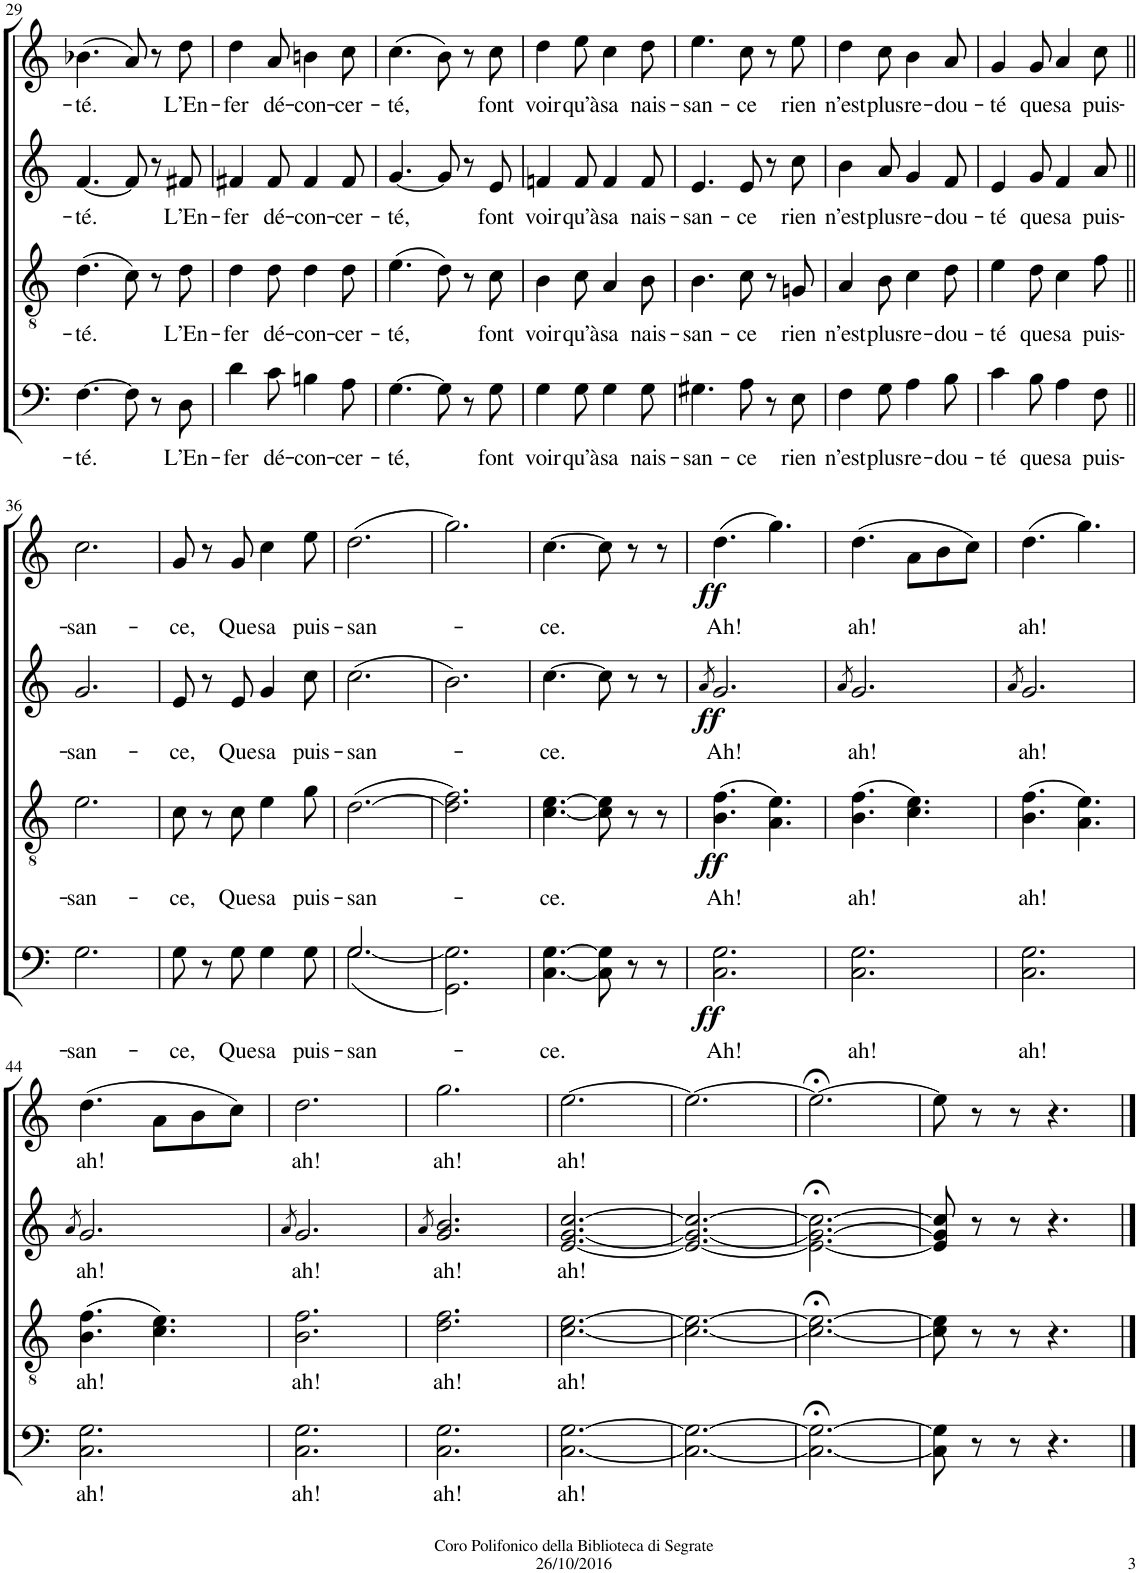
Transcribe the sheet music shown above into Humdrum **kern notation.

**kern	**text	**dynam	**kern	**text	**dynam	**kern	**text	**dynam	**kern	**text	**dynam
*part4	*part4	*part4	*part3	*part3	*part3	*part2	*part2	*part2	*part1	*part1	*part1
*staff4	*staff4	*staff4	*staff3	*staff3	*staff3	*staff2	*staff2	*staff2	*staff1	*staff1	*staff1
*I"Bassi	*	*	*I"Tenori	*	*	*I"Contralti	*	*	*I"Soprani	*	*
!!LO:PB:g=z
*clefF4	*	*	*clefGv2	*	*	*clefG2	*	*	*clefG2	*	*
*	*	*	*	*	*	*	*	*	*Trd1c2	*	*
*k[]	*	*	*k[]	*	*	*k[]	*	*	*k[]	*	*
*M6/8	*	*	*M6/8	*	*	*M6/8	*	*	*M6/8	*	*
=29	=29	=29	=29	=29	=29	=29	=29	=29	=29	=29	=29
!	!LO:LY:b	!	!	!LO:LY:b	!	!	!LO:LY:b	!	!	!LO:LY:b	!
[4.F\	-té.	.	(4.d\	-té.	.	[4.f/	-té.	.	(4.b-X\	-té.	.
8F\]	.	.	8c\)	.	.	8f/]	.	.	8a/)	.	.
8r	.	.	8r	.	.	8r	.	.	8r	.	.
!	!LO:LY:b	!	!	!LO:LY:b	!	!	!LO:LY:b	!	!	!LO:LY:b	!
8D\	L’En-	.	8d\	L’En-	.	8f#X/	L’En-	.	8dd\	L’En-	.
=30	=30	=30	=30	=30	=30	=30	=30	=30	=30	=30	=30
!	!LO:LY:b	!	!	!LO:LY:b	!	!	!LO:LY:b	!	!	!LO:LY:b	!
4d\	-fer	.	4d\	-fer	.	4f#X/	-fer	.	4dd\	-fer	.
!	!LO:LY:b	!	!	!LO:LY:b	!	!	!LO:LY:b	!	!	!LO:LY:b	!
8c\	dé-	.	8d\	dé-	.	8f#/	dé-	.	8a/	dé-	.
!	!LO:LY:b	!	!	!LO:LY:b	!	!	!LO:LY:b	!	!	!LO:LY:b	!
4Bn\	-con-	.	4d\	-con-	.	4f#/	-con-	.	4bn\	-con-	.
!	!LO:LY:b	!	!	!LO:LY:b	!	!	!LO:LY:b	!	!	!LO:LY:b	!
8A\	-cer-	.	8d\	-cer-	.	8f#/	-cer-	.	8cc\	-cer-	.
=31	=31	=31	=31	=31	=31	=31	=31	=31	=31	=31	=31
!	!LO:LY:b	!	!	!LO:LY:b	!	!	!LO:LY:b	!	!	!LO:LY:b	!
[4.G\	-té,	.	(4.e\	-té,	.	[4.g/	-té,	.	(4.cc\	-té,	.
8G\]	.	.	8d\)	.	.	8g/]	.	.	8b\)	.	.
8r	.	.	8r	.	.	8r	.	.	8r	.	.
!	!LO:LY:b	!	!	!LO:LY:b	!	!	!LO:LY:b	!	!	!LO:LY:b	!
8G\	font	.	8c\	font	.	8e/	font	.	8cc\	font	.
=32	=32	=32	=32	=32	=32	=32	=32	=32	=32	=32	=32
!	!LO:LY:b	!	!	!LO:LY:b	!	!	!LO:LY:b	!	!	!LO:LY:b	!
4G\	voir	.	4B\	voir	.	4fn/	voir	.	4dd\	voir	.
!	!LO:LY:b	!	!	!LO:LY:b	!	!	!LO:LY:b	!	!	!LO:LY:b	!
8G\	qu’à	.	8c\	qu’à	.	8f/	qu’à	.	8ee\	qu’à	.
!	!LO:LY:b	!	!	!LO:LY:b	!	!	!LO:LY:b	!	!	!LO:LY:b	!
4G\	sa	.	4A/	sa	.	4f/	sa	.	4cc\	sa	.
!	!LO:LY:b	!	!	!LO:LY:b	!	!	!LO:LY:b	!	!	!LO:LY:b	!
8G\	nais-	.	8B\	nais-	.	8f/	nais-	.	8dd\	nais-	.
=33	=33	=33	=33	=33	=33	=33	=33	=33	=33	=33	=33
!	!LO:LY:b	!	!	!LO:LY:b	!	!	!LO:LY:b	!	!	!LO:LY:b	!
4.G#X\	-san-	.	4.B\	-san-	.	4.e/	-san-	.	4.ee\	-san-	.
!	!LO:LY:b	!	!	!LO:LY:b	!	!	!LO:LY:b	!	!	!LO:LY:b	!
8A\	-ce	.	8c\	-ce	.	8e/	-ce	.	8cc\	-ce	.
8r	.	.	8r	.	.	8r	.	.	8r	.	.
!	!LO:LY:b	!	!	!LO:LY:b	!	!	!LO:LY:b	!	!	!LO:LY:b	!
8E\	rien	.	8Gn/	rien	.	8cc\	rien	.	8ee\	rien	.
=34	=34	=34	=34	=34	=34	=34	=34	=34	=34	=34	=34
!	!LO:LY:b	!	!	!LO:LY:b	!	!	!LO:LY:b	!	!	!LO:LY:b	!
4F\	n’est	.	4A/	n’est	.	4b\	n’est	.	4dd\	n’est	.
!	!LO:LY:b	!	!	!LO:LY:b	!	!	!LO:LY:b	!	!	!LO:LY:b	!
8G\	plus	.	8B\	plus	.	8a/	plus	.	8cc\	plus	.
!	!LO:LY:b	!	!	!LO:LY:b	!	!	!LO:LY:b	!	!	!LO:LY:b	!
4A\	re-	.	4c\	re-	.	4g/	re-	.	4b\	re-	.
!	!LO:LY:b	!	!	!LO:LY:b	!	!	!LO:LY:b	!	!	!LO:LY:b	!
8B\	-dou-	.	8d\	-dou-	.	8f/	-dou-	.	8a/	-dou-	.
=35	=35	=35	=35	=35	=35	=35	=35	=35	=35	=35	=35
!	!LO:LY:b	!	!	!LO:LY:b	!	!	!LO:LY:b	!	!	!LO:LY:b	!
4c\	-té	.	4e\	-té	.	4e/	-té	.	4g/	-té	.
!	!LO:LY:b	!	!	!LO:LY:b	!	!	!LO:LY:b	!	!	!LO:LY:b	!
8B\	que	.	8d\	que	.	8g/	que	.	8g/	que	.
!	!LO:LY:b	!	!	!LO:LY:b	!	!	!LO:LY:b	!	!	!LO:LY:b	!
4A\	sa	.	4c\	sa	.	4f/	sa	.	4a/	sa	.
!	!LO:LY:b	!	!	!LO:LY:b	!	!	!LO:LY:b	!	!	!LO:LY:b	!
8F\	puis-	.	8f\	puis-	.	8a/	puis-	.	8cc\	puis-	.
!!LO:LB:g=z
=36||	=36||	=36||	=36||	=36||	=36||	=36||	=36||	=36||	=36||	=36||	=36||
!	!LO:LY:b	!	!	!LO:LY:b	!	!	!LO:LY:b	!	!	!LO:LY:b	!
2.G\	-san-	.	2.e\	-san-	.	2.g/	-san-	.	2.cc\	-san-	.
=37	=37	=37	=37	=37	=37	=37	=37	=37	=37	=37	=37
!	!LO:LY:b	!	!	!LO:LY:b	!	!	!LO:LY:b	!	!	!LO:LY:b	!
8G\	-ce,	.	8c\	-ce,	.	8e/	-ce,	.	8g/	-ce,	.
8r	.	.	8r	.	.	8r	.	.	8r	.	.
!	!LO:LY:b	!	!	!LO:LY:b	!	!	!LO:LY:b	!	!	!LO:LY:b	!
8G\	Que	.	8c\	Que	.	8e/	Que	.	8g/	Que	.
!	!LO:LY:b	!	!	!LO:LY:b	!	!	!LO:LY:b	!	!	!LO:LY:b	!
4G\	sa	.	4e\	sa	.	4g/	sa	.	4cc\	sa	.
!	!LO:LY:b	!	!	!LO:LY:b	!	!	!LO:LY:b	!	!	!LO:LY:b	!
8G\	puis-	.	8g\	puis-	.	8cc\	puis-	.	8ee\	puis-	.
=38	=38	=38	=38	=38	=38	=38	=38	=38	=38	=38	=38
!	!LO:LY:b	!	!	!LO:LY:b	!	!	!LO:LY:b	!	!	!LO:LY:b	!
*^	*	*	*	*	*	*	*	*	*	*	*
2.G/	([2.G\	-san-	.	([2.d\	-san-	.	(2.cc\	-san-	.	(2.dd\	-san-	.
*v	*v	*	*	*	*	*	*	*	*	*	*	*
=39	=39	=39	=39	=39	=39	=39	=39	=39	=39	=39	=39
2.GG\ 2.G\])	.	.	2.d\] 2.f\)	.	.	2.b\)	.	.	2.gg\)	.	.
=40	=40	=40	=40	=40	=40	=40	=40	=40	=40	=40	=40
!	!LO:LY:b	!	!	!LO:LY:b	!	!	!LO:LY:b	!	!	!LO:LY:b	!
[4.C\ [4.G\	-ce.	.	[4.c\ [4.e\	-ce.	.	[4.cc\	-ce.	.	[4.cc\	-ce.	.
8C\] 8G\]	.	.	8c\] 8e\]	.	.	8cc\]	.	.	8cc\]	.	.
8r	.	.	8r	.	.	8r	.	.	8r	.	.
8r	.	.	8r	.	.	8r	.	.	8r	.	.
=41	=41	=41	=41	=41	=41	=41	=41	=41	=41	=41	=41
.	.	.	.	.	.	8qa/	.	.	.	.	.
!	!LO:LY:b	!LO:DY:b	!	!LO:LY:b	!LO:DY:b	!	!LO:LY:b	!LO:DY:b	!	!LO:LY:b	!LO:DY:b
2.C\ 2.G\	Ah!	ff	(4.B\ 4.f\	Ah!	ff	2.g/	Ah!	ff	(4.dd\	Ah!	ff
.	.	.	4.A\ 4.e\)	.	.	.	.	.	4.gg\)	.	.
=42	=42	=42	=42	=42	=42	=42	=42	=42	=42	=42	=42
.	.	.	.	.	.	8qa/	.	.	.	.	.
!	!LO:LY:b	!	!	!LO:LY:b	!	!	!LO:LY:b	!	!	!LO:LY:b	!
2.C\ 2.G\	ah!	.	(4.B\ 4.f\	ah!	.	2.g/	ah!	.	(4.dd\	ah!	.
.	.	.	4.c\ 4.e\)	.	.	.	.	.	8a\L	.	.
.	.	.	.	.	.	.	.	.	8b\	.	.
.	.	.	.	.	.	.	.	.	8cc\J)	.	.
=43	=43	=43	=43	=43	=43	=43	=43	=43	=43	=43	=43
.	.	.	.	.	.	8qa/	.	.	.	.	.
!	!LO:LY:b	!	!	!LO:LY:b	!	!	!LO:LY:b	!	!	!LO:LY:b	!
2.C\ 2.G\	ah!	.	(4.B\ 4.f\	ah!	.	2.g/	ah!	.	(4.dd\	ah!	.
.	.	.	4.A\ 4.e\)	.	.	.	.	.	4.gg\)	.	.
!!LO:LB:g=z
=44	=44	=44	=44	=44	=44	=44	=44	=44	=44	=44	=44
.	.	.	.	.	.	8qa/	.	.	.	.	.
!	!LO:LY:b	!	!	!LO:LY:b	!	!	!LO:LY:b	!	!	!LO:LY:b	!
2.C\ 2.G\	ah!	.	(4.B\ 4.f\	ah!	.	2.g/	ah!	.	(4.dd\	ah!	.
.	.	.	4.c\ 4.e\)	.	.	.	.	.	8a\L	.	.
.	.	.	.	.	.	.	.	.	8b\	.	.
.	.	.	.	.	.	.	.	.	8cc\J)	.	.
=45	=45	=45	=45	=45	=45	=45	=45	=45	=45	=45	=45
.	.	.	.	.	.	8qa/	.	.	.	.	.
!	!LO:LY:b	!	!	!LO:LY:b	!	!	!LO:LY:b	!	!	!LO:LY:b	!
2.C\ 2.G\	ah!	.	2.B\ 2.f\	ah!	.	2.g/	ah!	.	2.dd\	ah!	.
=46	=46	=46	=46	=46	=46	=46	=46	=46	=46	=46	=46
.	.	.	.	.	.	8qa/	.	.	.	.	.
!	!LO:LY:b	!	!	!LO:LY:b	!	!	!LO:LY:b	!	!	!LO:LY:b	!
2.C\ 2.G\	ah!	.	2.d\ 2.f\	ah!	.	2.g/ 2.b/	ah!	.	2.gg\	ah!	.
=47	=47	=47	=47	=47	=47	=47	=47	=47	=47	=47	=47
!	!LO:LY:b	!	!	!LO:LY:b	!	!	!LO:LY:b	!	!	!LO:LY:b	!
[2.C\ [2.G\	ah!	.	[2.c\ [2.e\	ah!	.	[2.e/ [2.g/ [2.cc/	ah!	.	[2.ee\	ah!	.
=48	=48	=48	=48	=48	=48	=48	=48	=48	=48	=48	=48
2.C\_ 2.G\_	.	.	2.c\_ 2.e\_	.	.	2.e/_ 2.g/_ 2.cc/_	.	.	2.ee\_	.	.
=49	=49	=49	=49	=49	=49	=49	=49	=49	=49	=49	=49
2.C\_;< 2.G\_;<	.	.	2.c\_;< 2.e\_;<	.	.	2.e\_;< 2.g\_;< 2.cc\_;<	.	.	2.ee;<\_	.	.
=50	=50	=50	=50	=50	=50	=50	=50	=50	=50	=50	=50
8C\] 8G\]	.	.	8c\] 8e\]	.	.	8e/] 8g/] 8cc/]	.	.	8ee\]	.	.
8r	.	.	8r	.	.	8r	.	.	8r	.	.
8r	.	.	8r	.	.	8r	.	.	8r	.	.
4.r	.	.	4.r	.	.	4.r	.	.	4.r	.	.
==	==	==	==	==	==	==	==	==	==	==	==
*-	*-	*-	*-	*-	*-	*-	*-	*-	*-	*-	*-
